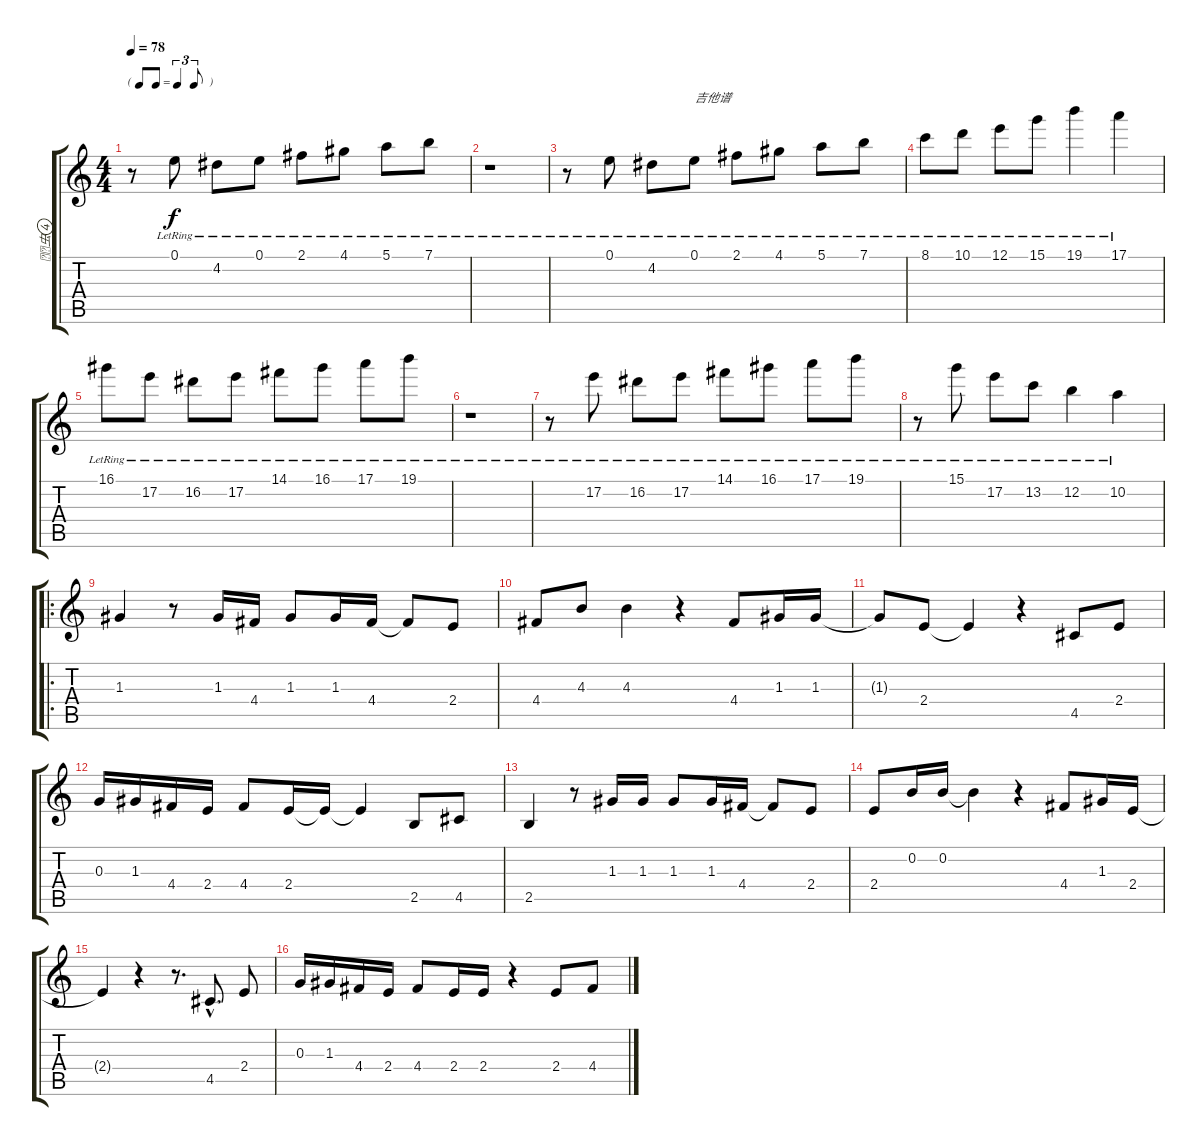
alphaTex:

\track ("虫" "虫") {instrument overdrivenguitar}
\staff {score tabs}
\tuning (E4 B3 G3 D3 A2 E2) {hide}
\ts (4 4)
\tf triplet8th
\tempo 78
\clef g2
\ks c
r.8{dy f instrument overdrivenguitar} 0.1{lr}.8 4.2{lr}.8 0.1{lr}.8 2.1{lr}.8 4.1{lr}.8 5.1{lr}.8 7.1{lr}.8 |
r.1 |
r.8 0.1{lr}.8 4.2{lr}.8 0.1{lr}.8{txt "吉他谱"} 2.1{lr}.8 4.1{lr}.8 5.1{lr}.8 7.1{lr}.8 |
8.1{lr}.8 10.1{lr}.8 12.1{lr}.8 15.1{lr}.8 19.1{lr}.4 17.1{lr}.4 |
16.1{lr}.8 17.2{lr}.8 16.2{lr}.8 17.2{lr}.8 14.1{lr}.8 16.1{lr}.8 17.1{lr}.8 19.1{lr}.8 |
r.1 |
r.8 17.2{lr}.8 16.2{lr}.8 17.2{lr}.8 14.1{lr}.8 16.1{lr}.8 17.1{lr}.8 19.1{lr}.8 |
r.8 15.1{lr}.8 17.2{lr}.8 13.2{lr}.8 12.2{lr}.4 10.2{lr}.4 |
\ro
1.3.4 r.8 1.3.16 4.4.16 1.3.8 1.3.16 4.4.16 4.4{t}.8 2.4.8 |
4.4.8 4.3.8 4.3.4 r.4 4.4.8 1.3.16 1.3.16 |
1.3{t}.8 2.4.8 2.4{t}.4 r.4 4.5.8 2.4.8 |
0.3.16 1.3.16 4.4.16 2.4.16 4.4.8 2.4.16 2.4{t}.16 2.4{t}.4 2.5.8 4.5.8 |
2.5.4 r.8 1.3.16 1.3.16 1.3.8 1.3.16 4.4.16 4.4{t}.8 2.4.8 |
2.4.8 0.2.16 0.2.16 0.2{t}.4 r.4 4.4.8 1.3.16 2.4.16 |
2.4{t}.4 r.4 r.8{d} 4.5{hac}.8{d} 2.4.8 |
0.3.16 1.3.16 4.4.16 2.4.16 4.4.8 2.4.16 2.4.16 r.4 2.4.8 4.4.8
